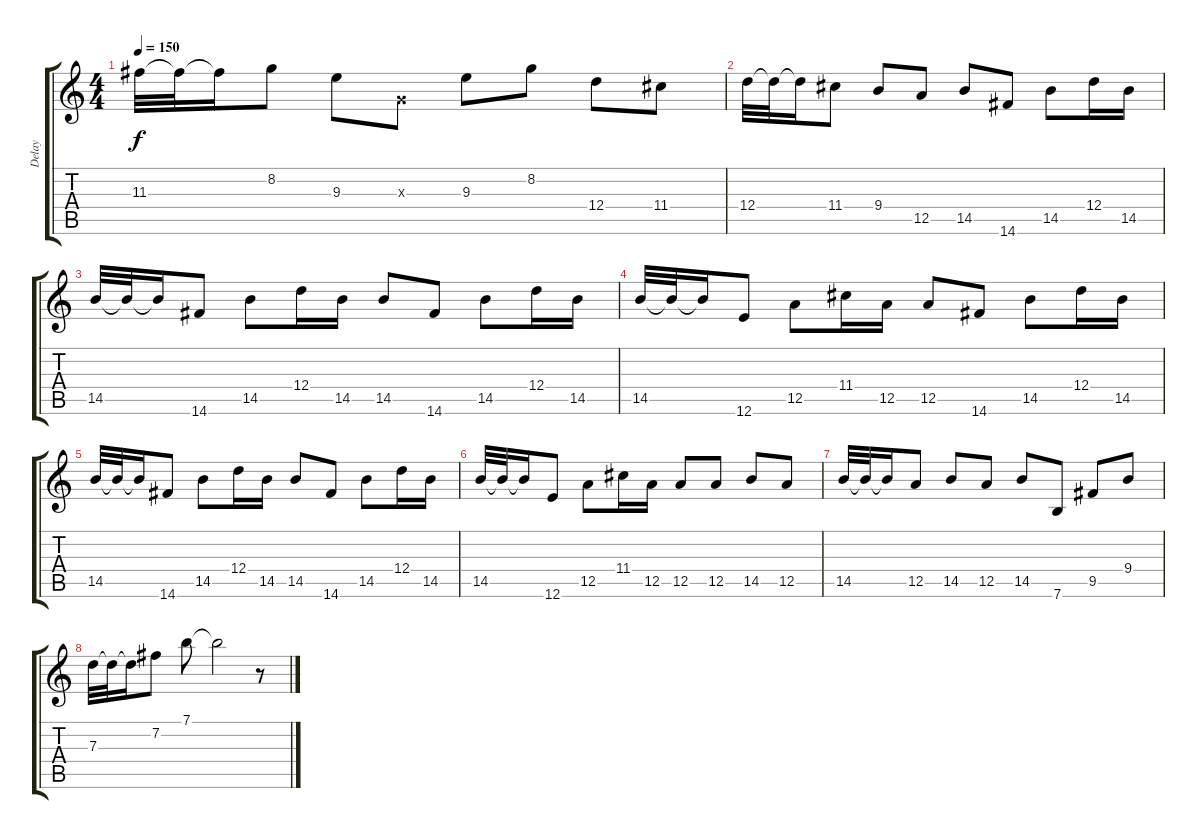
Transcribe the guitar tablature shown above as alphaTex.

\track ("Delay" "Delay") {instrument electricguitarjazz}
\staff {score tabs}
\tuning (E4 B3 G3 D3 A2 E2) {hide}
\ts (4 4)
\tempo 150
\clef g2
\ks c
11.3.32{dy f} 11.3{t}.32 11.3{t}.16 8.2.8 9.3.8 0.3{x}.8 9.3.8 8.2.8 12.4.8 11.4.8 |
12.4.32 12.4{t}.32 12.4{t}.16 11.4.8 9.4.8 12.5.8 14.5.8 14.6.8 14.5.8 12.4.16 14.5.16 |
14.5.32 14.5{t}.32 14.5{t}.16 14.6.8 14.5.8 12.4.16 14.5.16 14.5.8 14.6.8 14.5.8 12.4.16 14.5.16 |
14.5.32 14.5{t}.32 14.5{t}.16 12.6.8 12.5.8 11.4.16 12.5.16 12.5.8 14.6.8 14.5.8 12.4.16 14.5.16 |
14.5.32 14.5{t}.32 14.5{t}.16 14.6.8 14.5.8 12.4.16 14.5.16 14.5.8 14.6.8 14.5.8 12.4.16 14.5.16 |
14.5.32 14.5{t}.32 14.5{t}.16 12.6.8 12.5.8 11.4.16 12.5.16 12.5.8 12.5.8 14.5.8 12.5.8 |
14.5.32 14.5{t}.32 14.5{t}.16 12.5.8 14.5.8 12.5.8 14.5.8 7.6.8 9.5.8 9.4.8 |
7.3.32 7.3{t}.32 7.3{t}.16 7.2.8 7.1.8 7.1{t}.2 r.8
